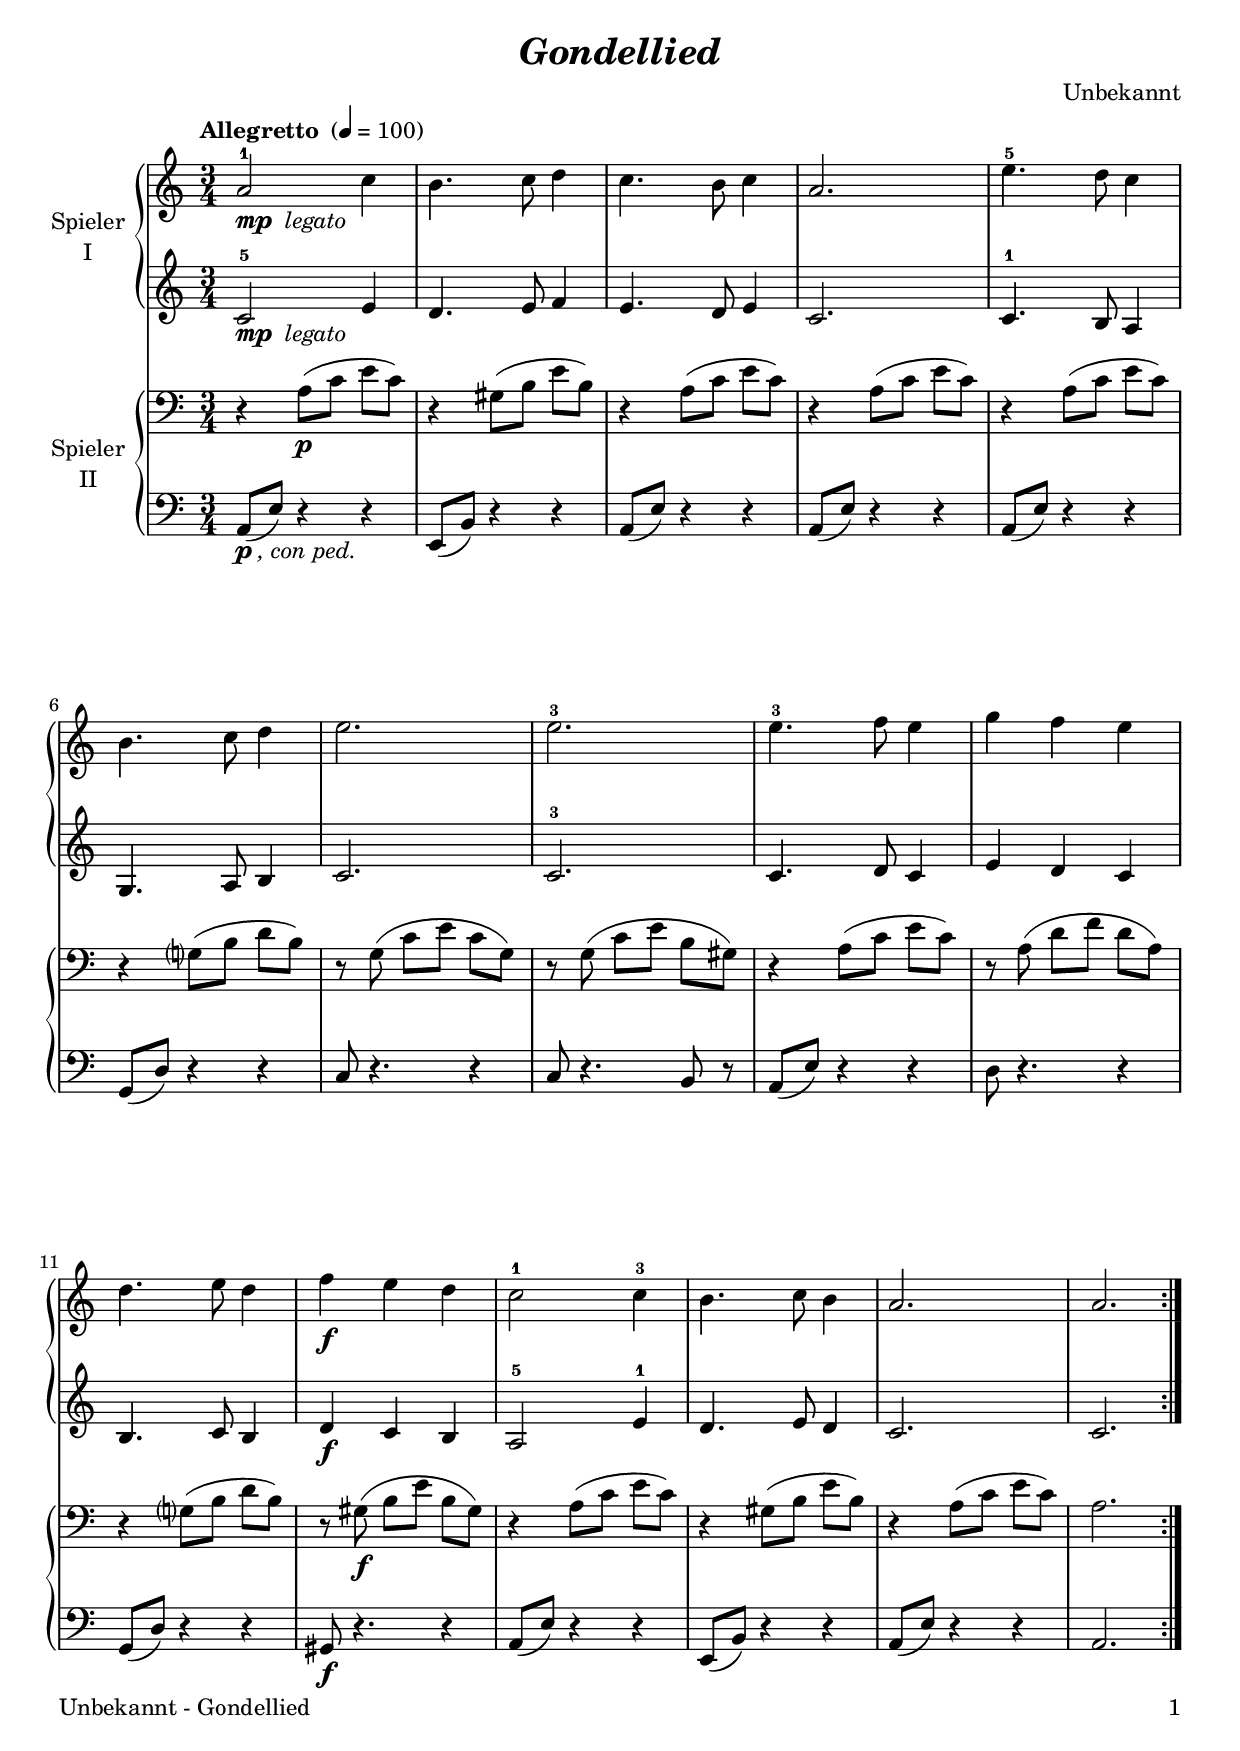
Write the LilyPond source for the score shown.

\version "2.24.3"
\include "deutsch.ly"

%#(set-global-staff-size 22)

\header {
  title     = \markup \bold \italic "Gondellied"
  composer = "Unbekannt"
  arranger = ""
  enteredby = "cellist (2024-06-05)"
  piece     = ""
}

voiceconsts = {
  \key c \major
  \time 3/4
  \clef "treble"
  \numericTimeSignature
  \compressEmptyMeasures
  % Set default beaming for all staves
  \set Timing.beamExceptions = #'()
  \set Timing.baseMoment     = #(ly:make-moment 1 4)
  \set Timing.beatStructure  = #'(1 1 1)
  \tempo "Allegretto " 4=100
}

mist = "string ensemble 1"
mikl = "acoustic grand"

cope = \markup { \dynamic p \italic ", con ped." }
mplg = \markup { \dynamic mp \italic " legato" }

va = \relative c'' {
  \voiceconsts

  \repeat volta 2 {
    a2-1_\mplg c4
    h4. c8 d4
    c4. h8 c4
    a2.

    e'4.-5 d8 c4
    h4. c8 d4
    e2.
    e-3

    e4.-3 f8 e4
    g4 f e
    d4. e8 d4
    f\f e d

    c2-1 c4-3
    h4. c8 h4
    a2.
    a
  }
}

vb = \relative c' {
  \voiceconsts

  \repeat volta 2 {
    c2-5_\mplg e4
    d4. e8 f4
    e4. d8 e4
    c2.
    
    c4.-1 h8 a4
    g4. a8 h4
    c2.
    c-3
    
    c4. d8 c4
    e4 d c
    h4. c8 h4
    d\f c h
    
    a2-5 e'4-1
    d4. e8 d4
    c2.
    c
  }
}

vc = \relative c' {
  \voiceconsts
  \clef "bass"

  \repeat volta 2 {
    r4 a8(\p c e c)
    r4 gis8( h e h)
    r4 a8( c e c)
    r4 a8( c e c)

    r4 a8( c e c)
    r4 g?8( h d h)
    r g( c e c g)
    r g( c e h gis)

    r4 a8( c e c)
    r a( d f d a)
    r4 g?8( h d h)
    r gis(\f h e h gis)

    r4 a8( c e c)
    r4 gis8( h e h)
    r4 a8( c e c)
    a2.
  }
}

vd = \relative c {
  \voiceconsts
  \clef "bass"
  
  \repeat volta 2 {
    a8(_\cope e') r4 r
    e,8( h') r4 r
    a8( e') r4 r
    a,8( e') r4 r

    a,8( e') r4 r
    g,8( d') r4 r
    c8 r4. r4
    c8 r4. h8 r

    a( e') r4 r
    d8 r4. r4
    g,8( d') r4 r
    gis,8\f r4. r4

    a8( e') r4 r
    e,8( h') r4 r
    a8( e') r4 r
    a,2.
  }
}


music = <<
      \new PianoStaff <<
        \set PianoStaff.midiInstrument = \mikl
        \set PianoStaff.instrumentName = \markup \center-column { "Spieler" "I" }
        <<
          \new Staff {
            \transpose c c { \va }
          }
%          \new Dynamics \vdy

          \new Staff {
            \transpose c c { \vb }
          }
        >>
     >>

      \new PianoStaff <<
        \set PianoStaff.midiInstrument = \mikl
        \set PianoStaff.instrumentName = \markup \center-column { "Spieler" "II" }
        <<
          \new Staff {
            \transpose c c { \vc }
          }
%          \new Dynamics \vdy

          \new Staff {
            \transpose c c { \vd }
          }
        >>
     >>
>>

\book {
  \paper {
    print-page-number = ##t
    print-first-page-number = ##t
    ragged-last-bottom = ##f
    oddHeaderMarkup = \markup \null
    evenHeaderMarkup = \markup \null
    oddFooterMarkup = \markup {
      \fill-line {
        \if \should-print-page-number
        "Unbekannt - Gondellied" \fromproperty #'page:page-number-string
      }
    }
    evenFooterMarkup = \oddFooterMarkup
  } \score {
    \music
    \layout {}
  }

  \score {
    \unfoldRepeats \music

    \midi {
      \context {
        \Score
      }
    }
  }
}
